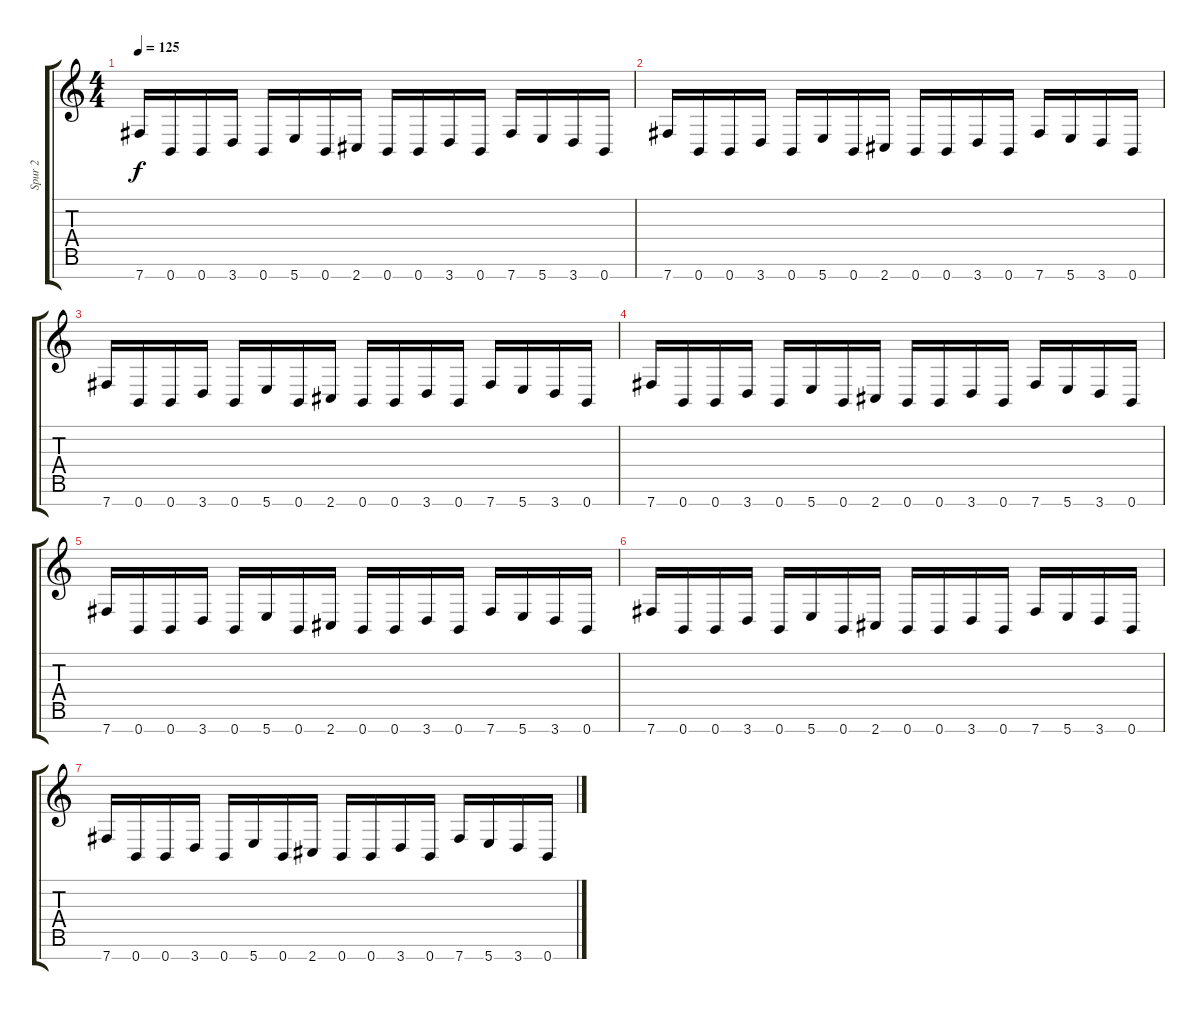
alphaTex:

\track ("Spur 2" "Spur 2") {instrument distortionguitar}
\staff {score tabs}
\tuning (E4 B3 G3 D3 A2 E2 B1) {hide}
\ts (4 4)
\tempo 125
\clef g2
\ks c
7.7.16{dy f} 0.7.16 0.7.16 3.7.16 0.7.16 5.7.16 0.7.16 2.7.16 0.7.16 0.7.16 3.7.16 0.7.16 7.7.16 5.7.16 3.7.16 0.7.16 |
7.7.16 0.7.16 0.7.16 3.7.16 0.7.16 5.7.16 0.7.16 2.7.16 0.7.16 0.7.16 3.7.16 0.7.16 7.7.16 5.7.16 3.7.16 0.7.16 |
7.7.16 0.7.16 0.7.16 3.7.16 0.7.16 5.7.16 0.7.16 2.7.16 0.7.16 0.7.16 3.7.16 0.7.16 7.7.16 5.7.16 3.7.16 0.7.16 |
7.7.16 0.7.16 0.7.16 3.7.16 0.7.16 5.7.16 0.7.16 2.7.16 0.7.16 0.7.16 3.7.16 0.7.16 7.7.16 5.7.16 3.7.16 0.7.16 |
7.7.16 0.7.16 0.7.16 3.7.16 0.7.16 5.7.16 0.7.16 2.7.16 0.7.16 0.7.16 3.7.16 0.7.16 7.7.16 5.7.16 3.7.16 0.7.16 |
7.7.16 0.7.16 0.7.16 3.7.16 0.7.16 5.7.16 0.7.16 2.7.16 0.7.16 0.7.16 3.7.16 0.7.16 7.7.16 5.7.16 3.7.16 0.7.16 |
7.7.16 0.7.16 0.7.16 3.7.16 0.7.16 5.7.16 0.7.16 2.7.16 0.7.16 0.7.16 3.7.16 0.7.16 7.7.16 5.7.16 3.7.16 0.7.16
